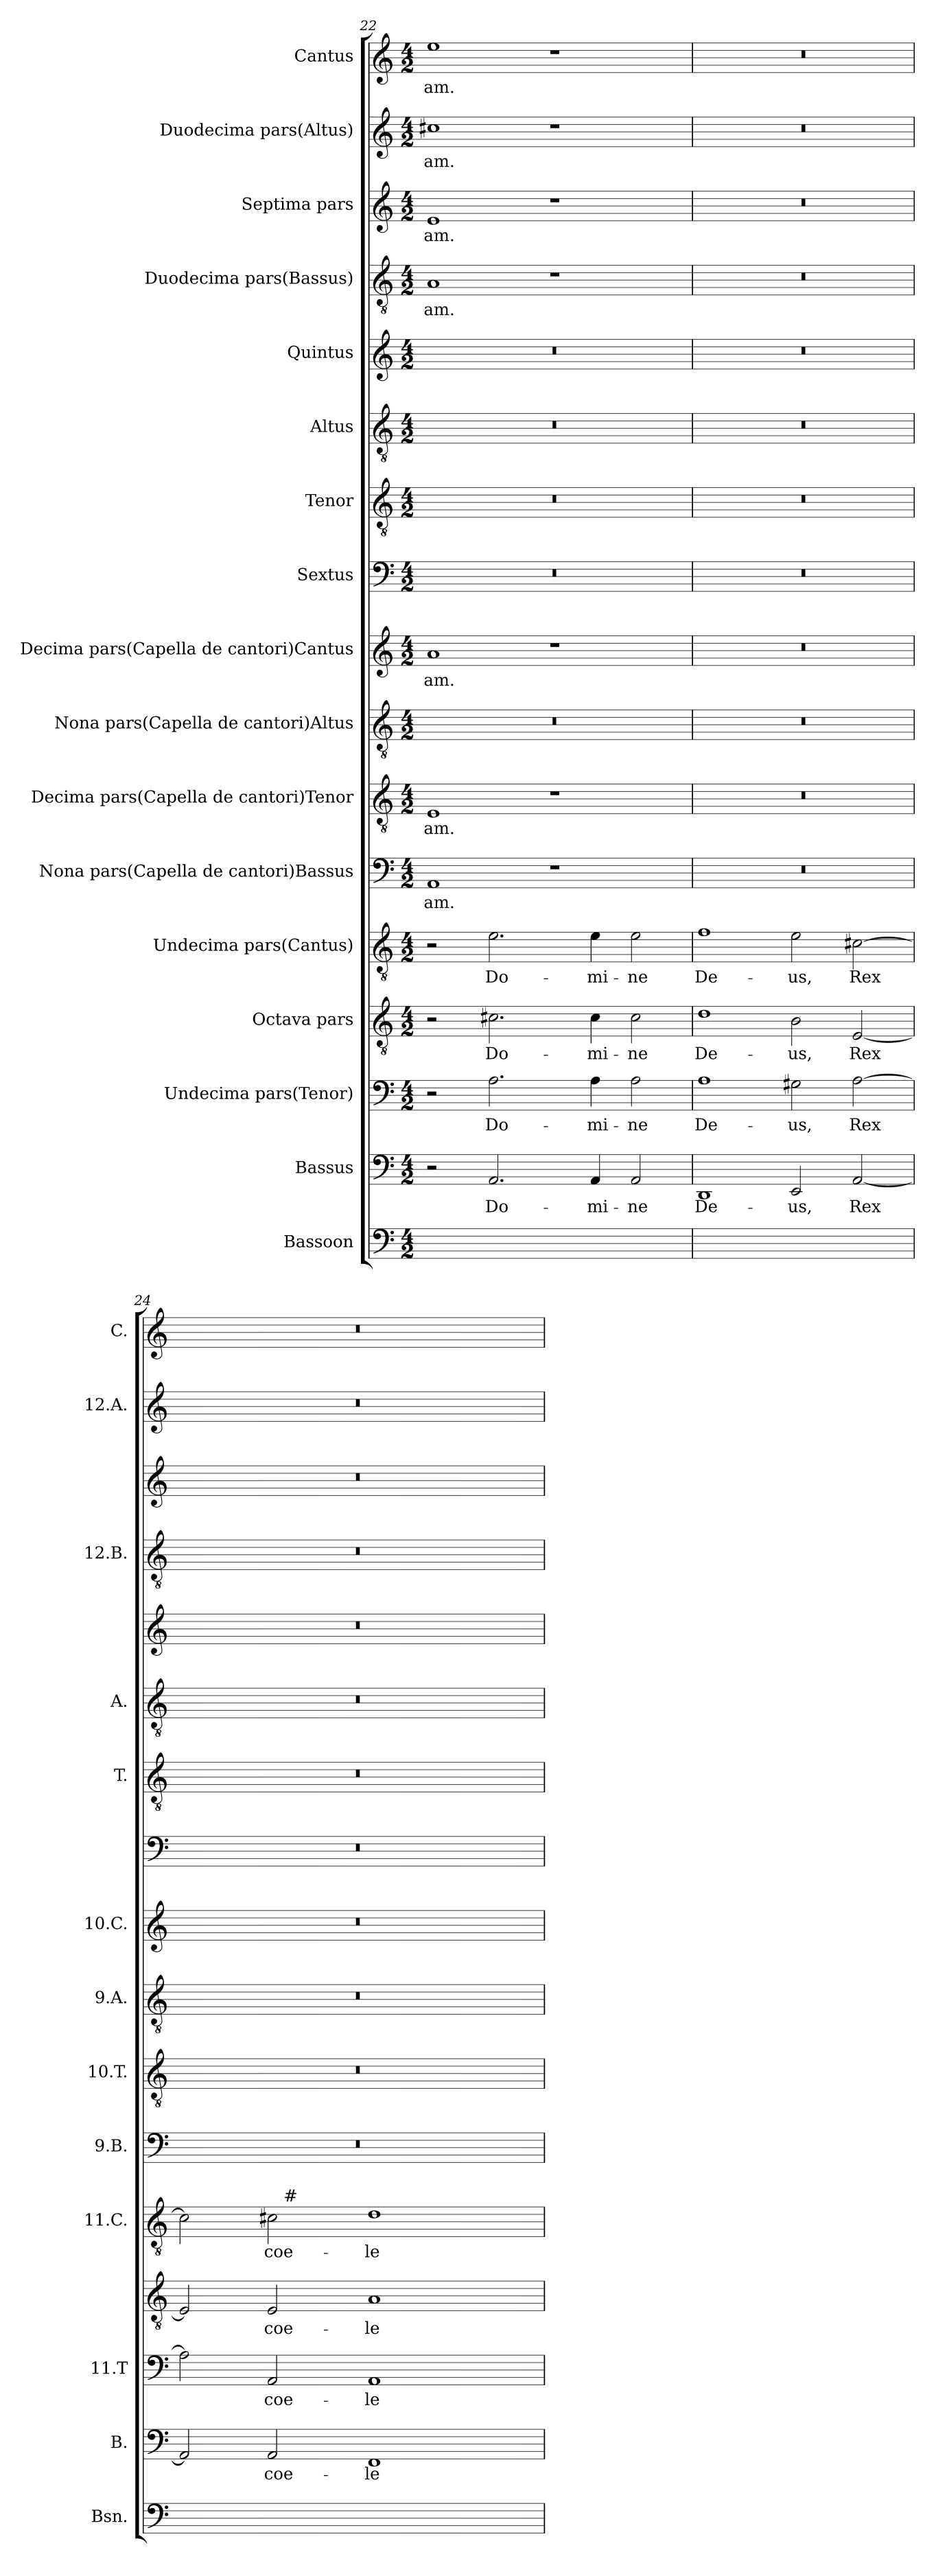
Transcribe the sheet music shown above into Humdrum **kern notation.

**kern	**text	**kern	**text	**kern	**text	**kern	**text	**kern	**text	**kern	**text	**kern	**text	**kern	**kern	**text	**kern	**kern	**kern	**kern	**kern	**text	**kern	**text	**kern	**text	**kern	**text
*part17	*part17	*part16	*part16	*part15	*part15	*part14	*part14	*part13	*part13	*part12	*part12	*part11	*part11	*part10	*part9	*part9	*part8	*part7	*part6	*part5	*part4	*part4	*part3	*part3	*part2	*part2	*part1	*part1
*staff17	*staff17	*staff16	*staff16	*staff15	*staff15	*staff14	*staff14	*staff13	*staff13	*staff12	*staff12	*staff11	*staff11	*staff10	*staff9	*staff9	*staff8	*staff7	*staff6	*staff5	*staff4	*staff4	*staff3	*staff3	*staff2	*staff2	*staff1	*staff1
*I"Bassoon	*	*I"Bassus	*	*I"Undecima pars(Tenor)	*	*I"Octava pars	*	*I"Undecima pars(Cantus)	*	*I"Nona pars(Capella de cantori)Bassus	*	*I"Decima pars(Capella de cantori)Tenor	*	*I"Nona pars(Capella de cantori)Altus	*I"Decima pars(Capella de cantori)Cantus	*	*I"Sextus	*I"Tenor	*I"Altus	*I"Quintus	*I"Duodecima pars(Bassus)	*	*I"Septima pars	*	*I"Duodecima pars(Altus)	*	*I"Cantus	*
*I'Bsn.	*	*I'B.	*	*I'11.T	*	*	*	*I'11.C.	*	*I'9.B.	*	*I'10.T.	*	*I'9.A.	*I'10.C.	*	*	*I'T.	*I'A.	*	*I'12.B.	*	*	*	*I'12.A.	*	*I'C.	*
!!LO:PB:g=z
*clefF4	*	*clefF4	*	*clefF4	*	*clefGv2	*	*clefGv2	*	*clefF4	*	*clefGv2	*	*clefGv2	*clefG2	*	*clefF4	*clefGv2	*clefGv2	*clefG2	*clefGv2	*	*clefG2	*	*clefG2	*	*clefG2	*
*	*	*	*	*	*	*ITrd7c12	*	*ITrd7c12	*	*	*	*ITrd7c12	*	*ITrd7c12	*	*	*	*ITrd7c12	*ITrd7c12	*	*ITrd7c12	*	*	*	*	*	*	*
*k[]	*	*k[]	*	*k[]	*	*k[]	*	*k[]	*	*k[]	*	*k[]	*	*k[]	*k[]	*	*k[]	*k[]	*k[]	*k[]	*k[]	*	*k[]	*	*k[]	*	*k[]	*
*a:	*	*a:	*	*a:	*	*a:	*	*a:	*	*a:	*	*a:	*	*a:	*a:	*	*a:	*a:	*a:	*a:	*a:	*	*a:	*	*a:	*	*a:	*
*M4/2	*	*M4/2	*	*M4/2	*	*M4/2	*	*M4/2	*	*M4/2	*	*M4/2	*	*M4/2	*M4/2	*	*M4/2	*M4/2	*M4/2	*M4/2	*M4/2	*	*M4/2	*	*M4/2	*	*M4/2	*
=22	=22	=22	=22	=22	=22	=22	=22	=22	=22	=22	=22	=22	=22	=22	=22	=22	=22	=22	=22	=22	=22	=22	=22	=22	=22	=22	=22	=22
!	!	!	!	!	!	!	!	!	!	!	!LO:LY:b	!	!LO:LY:b	!LO:N:vis=1	!	!LO:LY:b	!LO:N:vis=1	!LO:N:vis=1	!LO:N:vis=1	!LO:N:vis=1	!	!LO:LY:b	!	!LO:LY:b	!	!LO:LY:b	!	!LO:LY:b
2ryy	.	2r	.	2r	.	2r	.	2r	.	1AA	-am.	1EE	-am.	0r	1a	-am.	0r	0r	0r	0r	1AA	-am.	1e	-am.	1cc#X	-am.	1ee	-am.
!	!	!	!LO:LY:b	!	!LO:LY:b	!	!LO:LY:b	!	!LO:LY:b	!	!	!	!	!	!	!	!	!	!	!	!	!	!	!	!	!	!	!
2.AA/yy	Do-	2.AA/	Do-	2.A\	Do-	2.C#X\	Do-	2.E\	Do-	.	.	.	.	.	.	.	.	.	.	.	.	.	.	.	.	.	.	.
.	.	.	.	.	.	.	.	.	.	1r	.	1r	.	.	1r	.	.	.	.	.	1r	.	1r	.	1r	.	1r	.
!	!	!	!LO:LY:b	!	!LO:LY:b	!	!LO:LY:b	!	!LO:LY:b	!	!	!	!	!	!	!	!	!	!	!	!	!	!	!	!	!	!	!
4AA/yy	-mi-	4AA/	-mi-	4A\	-mi-	4C#\	-mi-	4E\	-mi-	.	.	.	.	.	.	.	.	.	.	.	.	.	.	.	.	.	.	.
!	!	!	!LO:LY:b	!	!LO:LY:b	!	!LO:LY:b	!	!LO:LY:b	!	!	!	!	!	!	!	!	!	!	!	!	!	!	!	!	!	!	!
2AA/yy	-ne	2AA/	-ne	2A\	-ne	2C#\	-ne	2E\	-ne	.	.	.	.	.	.	.	.	.	.	.	.	.	.	.	.	.	.	.
=23	=23	=23	=23	=23	=23	=23	=23	=23	=23	=23	=23	=23	=23	=23	=23	=23	=23	=23	=23	=23	=23	=23	=23	=23	=23	=23	=23	=23
!	!	!	!LO:LY:b	!	!LO:LY:b	!	!LO:LY:b	!	!LO:LY:b	!LO:N:vis=1	!	!LO:N:vis=1	!	!LO:N:vis=1	!LO:N:vis=1	!	!LO:N:vis=1	!LO:N:vis=1	!LO:N:vis=1	!LO:N:vis=1	!LO:N:vis=1	!	!LO:N:vis=1	!	!LO:N:vis=1	!	!LO:N:vis=1	!
1DDyy	De-	1DD	De-	1A	De-	1D	De-	1F	De-	0r	.	0r	.	0r	0r	.	0r	0r	0r	0r	0r	.	0r	.	0r	.	0r	.
!	!	!	!LO:LY:b	!	!LO:LY:b	!	!LO:LY:b	!	!LO:LY:b	!	!	!	!	!	!	!	!	!	!	!	!	!	!	!	!	!	!	!
2EE/yy	-us,	2EE/	-us,	2G#X\	-us,	2BB\	-us,	2E\	-us,	.	.	.	.	.	.	.	.	.	.	.	.	.	.	.	.	.	.	.
!	!	!	!LO:LY:b	!	!LO:LY:b	!	!LO:LY:b	!	!LO:LY:b	!	!	!	!	!	!	!	!	!	!	!	!	!	!	!	!	!	!	!
[<2AA/yy	Rex	[<2AA/	Rex	[>2A\	Rex	[<2EE/	Rex	[>2C#X\	Rex	.	.	.	.	.	.	.	.	.	.	.	.	.	.	.	.	.	.	.
=24	=24	=24	=24	=24	=24	=24	=24	=24	=24	=24	=24	=24	=24	=24	=24	=24	=24	=24	=24	=24	=24	=24	=24	=24	=24	=24	=24	=24
!	!	!	!	!	!	!	!	!	!	!LO:N:vis=1	!	!LO:N:vis=1	!	!LO:N:vis=1	!LO:N:vis=1	!	!LO:N:vis=1	!LO:N:vis=1	!LO:N:vis=1	!LO:N:vis=1	!LO:N:vis=1	!	!LO:N:vis=1	!	!LO:N:vis=1	!	!LO:N:vis=1	!
*	*	*	*	*	*	*	*	*^	*	*	*	*	*	*	*	*	*	*	*	*	*	*	*	*	*	*	*	*
2AA/yy]	.	2AA/]	.	2A\]	.	2EE/]	.	2C#\]	2ryy	.	0r	.	0r	.	0r	0r	.	0r	0r	0r	0r	0r	.	0r	.	0r	.	0r	.
!	!	!	!LO:LY:b	!	!LO:LY:b	!	!LO:LY:b	!	!	!LO:LY:b	!	!	!	!	!	!	!	!	!	!	!	!	!	!	!	!	!	!	!
2AA/yy	coe-	2AA/	coe-	2AA/	coe-	2EE/	coe-	2C#\	32ryy	coe-	.	.	.	.	.	.	.	.	.	.	.	.	.	.	.	.	.	.	.
!	!	!	!	!	!	!	!	!	!LO:TX:a:t=#	!	!	!	!	!	!	!	!	!	!	!	!	!	!	!	!	!	!	!	!
.	.	.	.	.	.	.	.	.	1ryy	.	.	.	.	.	.	.	.	.	.	.	.	.	.	.	.	.	.	.	.
!	!	!	!LO:LY:b	!	!LO:LY:b	!	!LO:LY:b	!	!	!LO:LY:b	!	!	!	!	!	!	!	!	!	!	!	!	!	!	!	!	!	!	!
1FFyy	-le-	1FF	-le-	1AA	-le-	1AA	-le-	1D	.	-le-	.	.	.	.	.	.	.	.	.	.	.	.	.	.	.	.	.	.	.
.	.	.	.	.	.	.	.	.	4...ryy	.	.	.	.	.	.	.	.	.	.	.	.	.	.	.	.	.	.	.	.
*	*	*	*	*	*	*	*	*v	*v	*	*	*	*	*	*	*	*	*	*	*	*	*	*	*	*	*	*	*	*
=	=	=	=	=	=	=	=	=	=	=	=	=	=	=	=	=	=	=	=	=	=	=	=	=	=	=	=	=
*-	*-	*-	*-	*-	*-	*-	*-	*-	*-	*-	*-	*-	*-	*-	*-	*-	*-	*-	*-	*-	*-	*-	*-	*-	*-	*-	*-	*-
